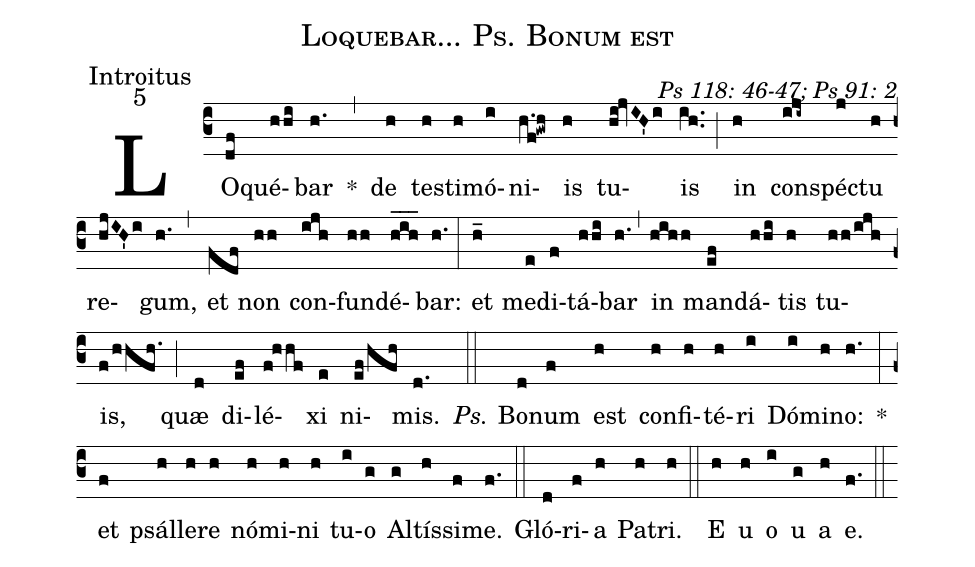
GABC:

name: Loquebar... Ps. Bonum est;
office-part: Introitus;
mode: 5;
commentary: Ps 118: 46-47; Ps 91: 2;
%%
(c3) LO(df)qué(hhi)bar(h.) *(,) de(h) tes(h)ti(h)mó(i)ni(h.f!gwh)is(h) tu(hi!jvIH'i)is(ih..) (;) in(h) con(iji~)spéc(j)tu(h) re(hjIH'i)gum,(h.) (,) et(fdf) non(hh) con(ijh)fun(hh)dé(h_i_h_)bar:(h.) (:)
et(h_) me(e)di(f)tá(hhi)bar(h.) (,) in(hihh) man(ef)dá(hhi)tis(h) tu(hh/ijh)is,(f/hhfh.) (;) quæ(d) di(ef)lé(f!hhf)xi(e) ni(ef/hfh)mis.(d.) (::)
<i>Ps.</i> Bo(d)num(f) est(h) con(h)fi(h)té(h)ri(i) Dó(i)mi(h)no:(h.) *(:)
et(f) psál(h)le(h)re(h) nó(h)mi(h)ni(h) tu(i)o(g) Al(g)tís(h)si(f)me.(f.) (::)
Gló(d)ri(f)a(h) Pa(h)tri.(h) (::)
<eu>E(h) u(h) o(i) u(g) a(h) e.</eu>(f.) (::)
